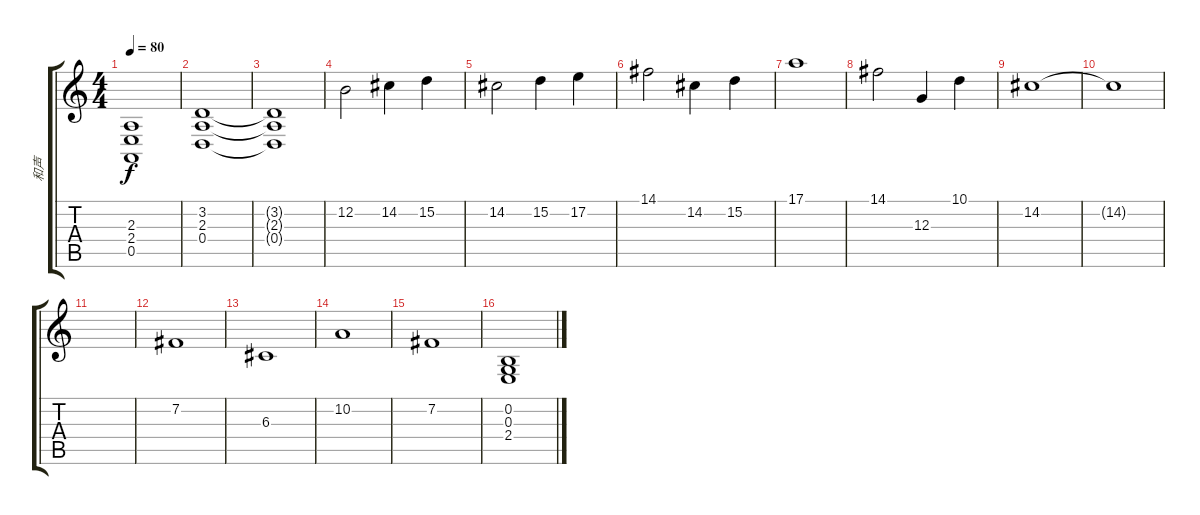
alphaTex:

\track ("和声" "和声") {instrument stringensemble1}
\staff {score tabs}
\tuning (E4 B3 G3 D3 A2 E2) {hide}
\ts (4 4)
\tempo 80
\clef g2
\ks c
(2.3 2.4 0.5).1{dy f} |
(3.2 2.3 0.4).1{volume 7} |
(3.2{t} 2.3{t} 0.4{t}).1 |
12.2.2{volume 12} 14.2.4 15.2.4 |
14.2.2 15.2.4 17.2.4 |
14.1.2 14.2.4 15.2.4 |
17.1.1 |
14.1.2 12.3.4 10.1.4 |
14.2.1 |
14.2{t}.1 |
|
7.2.1 |
6.3.1 |
10.2.1 |
7.2.1 |
(0.2 0.3 2.4).1{volume 5}
